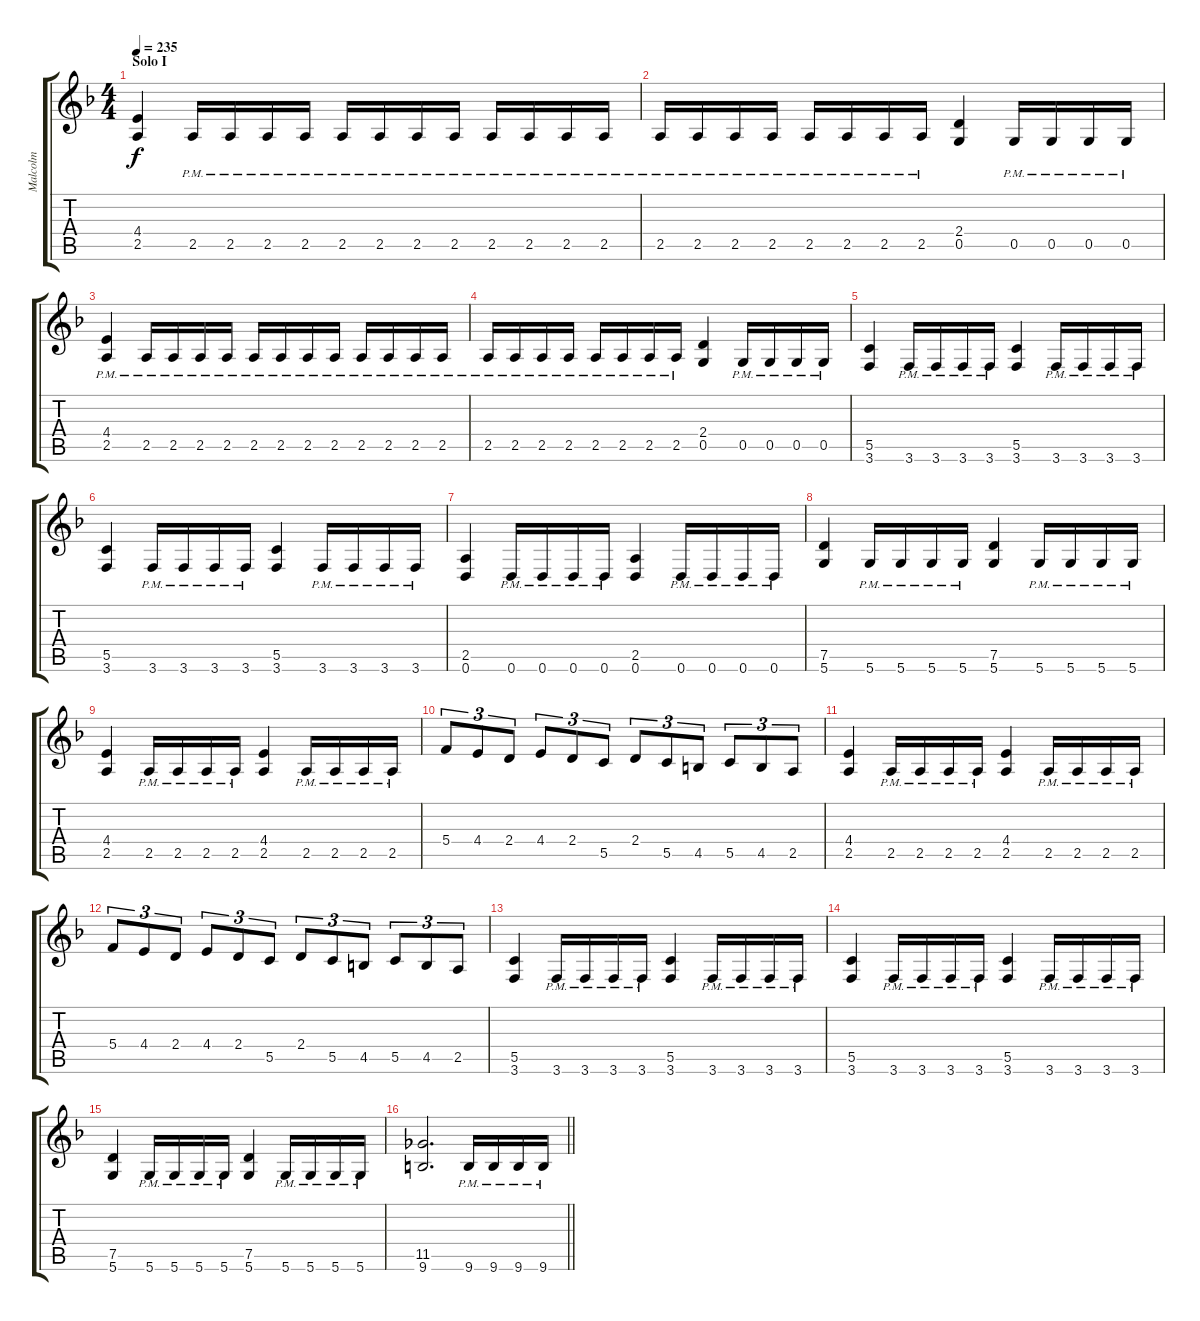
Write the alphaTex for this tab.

\track ("Malcolm" "Malcolm") {instrument overdrivenguitar}
\staff {score tabs}
\tuning (D4 A3 F3 C3 G2 D2) {hide}
\ts (4 4)
\section ("" "Solo I")
\tempo 235
\clef g2
\ks f
(4.4 2.5).4{dy f} 2.5{pm}.16 2.5{pm}.16 2.5{pm}.16 2.5{pm}.16 2.5{pm}.16 2.5{pm}.16 2.5{pm}.16 2.5{pm}.16 2.5{pm}.16 2.5{pm}.16 2.5{pm}.16 2.5{pm}.16 |
2.5{pm}.16 2.5{pm}.16 2.5{pm}.16 2.5{pm}.16 2.5{pm}.16 2.5{pm}.16 2.5{pm}.16 2.5{pm}.16 (2.4 0.5).4 0.5{pm}.16 0.5{pm}.16 0.5{pm}.16 0.5{pm}.16 |
(4.4{pm} 2.5{pm}).4 2.5{pm}.16 2.5{pm}.16 2.5{pm}.16 2.5{pm}.16 2.5{pm}.16 2.5{pm}.16 2.5{pm}.16 2.5{pm}.16 2.5{pm}.16 2.5{pm}.16 2.5{pm}.16 2.5{pm}.16 |
2.5{pm}.16 2.5{pm}.16 2.5{pm}.16 2.5{pm}.16 2.5{pm}.16 2.5{pm}.16 2.5{pm}.16 2.5{pm}.16 (2.4 0.5).4 0.5{pm}.16 0.5{pm}.16 0.5{pm}.16 0.5{pm}.16 |
(5.5 3.6).4 3.6{pm}.16 3.6{pm}.16 3.6{pm}.16 3.6{pm}.16 (5.5 3.6).4 3.6{pm}.16 3.6{pm}.16 3.6{pm}.16 3.6{pm}.16 |
(5.5 3.6).4 3.6{pm}.16 3.6{pm}.16 3.6{pm}.16 3.6{pm}.16 (5.5 3.6).4 3.6{pm}.16 3.6{pm}.16 3.6{pm}.16 3.6{pm}.16 |
(2.5 0.6).4 0.6{pm}.16 0.6{pm}.16 0.6{pm}.16 0.6{pm}.16 (2.5 0.6).4 0.6{pm}.16 0.6{pm}.16 0.6{pm}.16 0.6{pm}.16 |
(7.5 5.6).4 5.6{pm}.16 5.6{pm}.16 5.6{pm}.16 5.6{pm}.16 (7.5 5.6).4 5.6{pm}.16 5.6{pm}.16 5.6{pm}.16 5.6{pm}.16 |
(4.4 2.5).4 2.5{pm}.16 2.5{pm}.16 2.5{pm}.16 2.5{pm}.16 (4.4 2.5).4 2.5{pm}.16 2.5{pm}.16 2.5{pm}.16 2.5{pm}.16 |
5.4.8{tu (3 2)} 4.4.8{tu (3 2)} 2.4.8{tu (3 2)} 4.4.8{tu (3 2)} 2.4.8{tu (3 2)} 5.5.8{tu (3 2)} 2.4.8{tu (3 2)} 5.5.8{tu (3 2)} 4.5.8{tu (3 2)} 5.5.8{tu (3 2)} 4.5.8{tu (3 2)} 2.5.8{tu (3 2)} |
(4.4 2.5).4 2.5{pm}.16 2.5{pm}.16 2.5{pm}.16 2.5{pm}.16 (4.4 2.5).4 2.5{pm}.16 2.5{pm}.16 2.5{pm}.16 2.5{pm}.16 |
5.4.8{tu (3 2)} 4.4.8{tu (3 2)} 2.4.8{tu (3 2)} 4.4.8{tu (3 2)} 2.4.8{tu (3 2)} 5.5.8{tu (3 2)} 2.4.8{tu (3 2)} 5.5.8{tu (3 2)} 4.5.8{tu (3 2)} 5.5.8{tu (3 2)} 4.5.8{tu (3 2)} 2.5.8{tu (3 2)} |
(5.5 3.6).4 3.6{pm}.16 3.6{pm}.16 3.6{pm}.16 3.6{pm}.16 (5.5 3.6).4 3.6{pm}.16 3.6{pm}.16 3.6{pm}.16 3.6{pm}.16 |
(5.5 3.6).4 3.6{pm}.16 3.6{pm}.16 3.6{pm}.16 3.6{pm}.16 (5.5 3.6).4 3.6{pm}.16 3.6{pm}.16 3.6{pm}.16 3.6{pm}.16 |
(7.5 5.6).4 5.6{pm}.16 5.6{pm}.16 5.6{pm}.16 5.6{pm}.16 (7.5 5.6).4 5.6{pm}.16 5.6{pm}.16 5.6{pm}.16 5.6{pm}.16 |
\barLineRight lightlight
(11.5 9.6).2{d} 9.6{pm}.16 9.6{pm}.16 9.6{pm}.16 9.6{pm}.16
